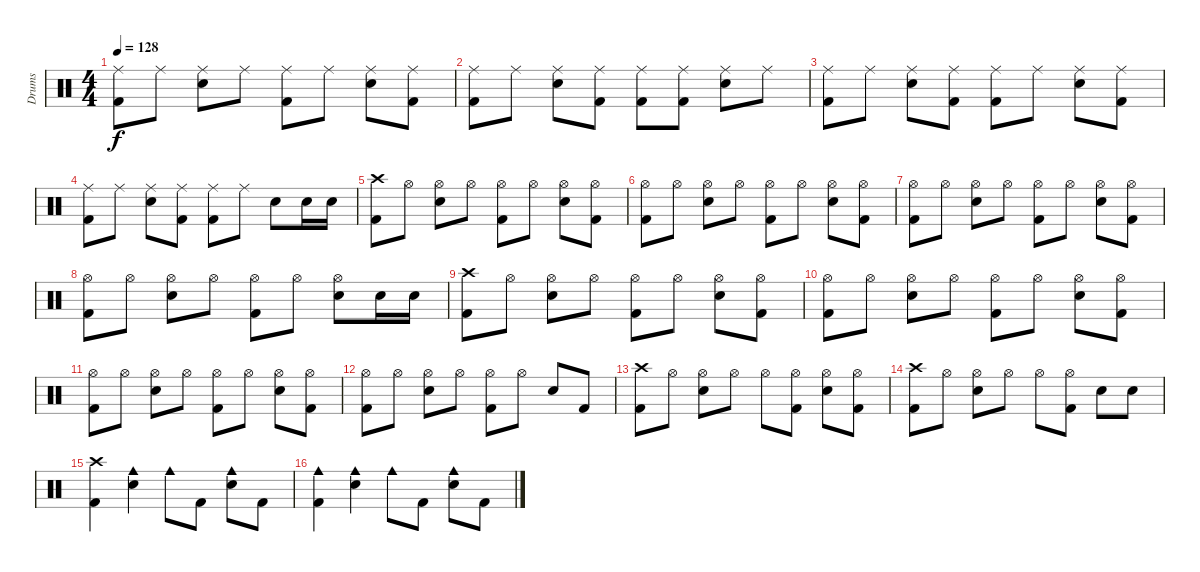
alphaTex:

\track ("Drums" "Drums") {instrument percussion}
\staff {score}
\articulation defaults
\ts (4 4)
\tempo 128
\clef neutral
\ks c
("Ride (middle)" "Kick (hit) 2").8{dy f} "Ride (middle)".8 ("Ride (middle)" "Electric Snare (hit)").8 "Ride (middle)".8 ("Ride (middle)" "Kick (hit) 2").8 "Ride (middle)".8 ("Ride (middle)" "Electric Snare (hit)").8 ("Ride (middle)" "Kick (hit) 2").8 |
("Ride (middle)" "Kick (hit) 2").8 "Ride (middle)".8 ("Ride (middle)" "Electric Snare (hit)").8 ("Ride (middle)" "Kick (hit) 2").8 ("Ride (middle)" "Kick (hit) 2").8 ("Ride (middle)" "Kick (hit) 2").8 ("Ride (middle)" "Electric Snare (hit)").8 "Ride (middle)".8 |
("Ride (middle)" "Kick (hit) 2").8 "Ride (middle)".8 ("Ride (middle)" "Electric Snare (hit)").8 ("Ride (middle)" "Kick (hit) 2").8 ("Ride (middle)" "Kick (hit) 2").8 "Ride (middle)".8 ("Ride (middle)" "Electric Snare (hit)").8 ("Ride (middle)" "Kick (hit) 2").8 |
("Ride (middle)" "Kick (hit) 2").8 "Ride (middle)".8 ("Ride (middle)" "Electric Snare (hit)").8 ("Ride (middle)" "Kick (hit) 2").8 ("Ride (middle)" "Kick (hit) 2").8 "Ride (middle)".8 "Electric Snare (hit)".8 "Electric Snare (hit)".16 "Electric Snare (hit)".16 |
("Crash high (hit)" "Kick (hit) 2").8 "Hi-Hat (open)".8 ("Hi-Hat (open)" "Electric Snare (hit)").8 "Hi-Hat (open)".8 ("Hi-Hat (open)" "Kick (hit) 2").8 "Hi-Hat (open)".8 ("Hi-Hat (open)" "Electric Snare (hit)").8 ("Hi-Hat (open)" "Kick (hit) 2").8 |
("Hi-Hat (open)" "Kick (hit) 2").8 "Hi-Hat (open)".8 ("Hi-Hat (open)" "Electric Snare (hit)").8 "Hi-Hat (open)".8 ("Hi-Hat (open)" "Kick (hit) 2").8 "Hi-Hat (open)".8 ("Hi-Hat (open)" "Electric Snare (hit)").8 ("Hi-Hat (open)" "Kick (hit) 2").8 |
("Hi-Hat (open)" "Kick (hit) 2").8 "Hi-Hat (open)".8 ("Hi-Hat (open)" "Electric Snare (hit)").8 "Hi-Hat (open)".8 ("Hi-Hat (open)" "Kick (hit) 2").8 "Hi-Hat (open)".8 ("Hi-Hat (open)" "Electric Snare (hit)").8 ("Hi-Hat (open)" "Kick (hit) 2").8 |
("Hi-Hat (open)" "Kick (hit) 2").8 "Hi-Hat (open)".8 ("Hi-Hat (open)" "Electric Snare (hit)").8 "Hi-Hat (open)".8 ("Hi-Hat (open)" "Kick (hit) 2").8 "Hi-Hat (open)".8 ("Hi-Hat (open)" "Electric Snare (hit)").8 "Electric Snare (hit)".16 "Electric Snare (hit)".16 |
("Crash high (hit)" "Kick (hit) 2").8 "Hi-Hat (open)".8 ("Hi-Hat (open)" "Electric Snare (hit)").8 "Hi-Hat (open)".8 ("Hi-Hat (open)" "Kick (hit) 2").8 "Hi-Hat (open)".8 ("Hi-Hat (open)" "Electric Snare (hit)").8 ("Hi-Hat (open)" "Kick (hit) 2").8 |
("Hi-Hat (open)" "Kick (hit) 2").8 "Hi-Hat (open)".8 ("Hi-Hat (open)" "Electric Snare (hit)").8 "Hi-Hat (open)".8 ("Hi-Hat (open)" "Kick (hit) 2").8 "Hi-Hat (open)".8 ("Hi-Hat (open)" "Electric Snare (hit)").8 ("Hi-Hat (open)" "Kick (hit) 2").8 |
("Hi-Hat (open)" "Kick (hit) 2").8 "Hi-Hat (open)".8 ("Hi-Hat (open)" "Electric Snare (hit)").8 "Hi-Hat (open)".8 ("Hi-Hat (open)" "Kick (hit) 2").8 "Hi-Hat (open)".8 ("Hi-Hat (open)" "Electric Snare (hit)").8 ("Hi-Hat (open)" "Kick (hit) 2").8 |
("Hi-Hat (open)" "Kick (hit) 2").8 "Hi-Hat (open)".8 ("Hi-Hat (open)" "Electric Snare (hit)").8 "Hi-Hat (open)".8 ("Hi-Hat (open)" "Kick (hit) 2").8 "Hi-Hat (open)".8 "Electric Snare (hit)".8 "Kick (hit) 2".8 |
("Crash high (hit)" "Kick (hit) 2").8 "Hi-Hat (open)".8 ("Hi-Hat (open)" "Electric Snare (hit)").8 "Hi-Hat (open)".8 "Hi-Hat (open)".8 ("Hi-Hat (open)" "Kick (hit) 2").8 ("Hi-Hat (open)" "Electric Snare (hit)").8 ("Hi-Hat (open)" "Kick (hit) 2").8 |
("Crash high (hit)" "Kick (hit) 2").8 "Hi-Hat (open)".8 ("Hi-Hat (open)" "Electric Snare (hit)").8 "Hi-Hat (open)".8 "Hi-Hat (open)".8 ("Hi-Hat (open)" "Kick (hit) 2").8 "Electric Snare (hit)".8 "Electric Snare (hit)".8 |
("Crash high (hit)" "Kick (hit) 2").4 ("Cowbell medium (hit)" "Electric Snare (hit)").4 "Cowbell medium (hit)".8 "Kick (hit) 2".8 ("Cowbell medium (hit)" "Electric Snare (hit)").8 "Kick (hit) 2".8 |
("Cowbell medium (hit)" "Kick (hit) 2").4 ("Cowbell medium (hit)" "Electric Snare (hit)").4 "Cowbell medium (hit)".8 "Kick (hit) 2".8 ("Cowbell medium (hit)" "Electric Snare (hit)").8 "Kick (hit) 2".8
